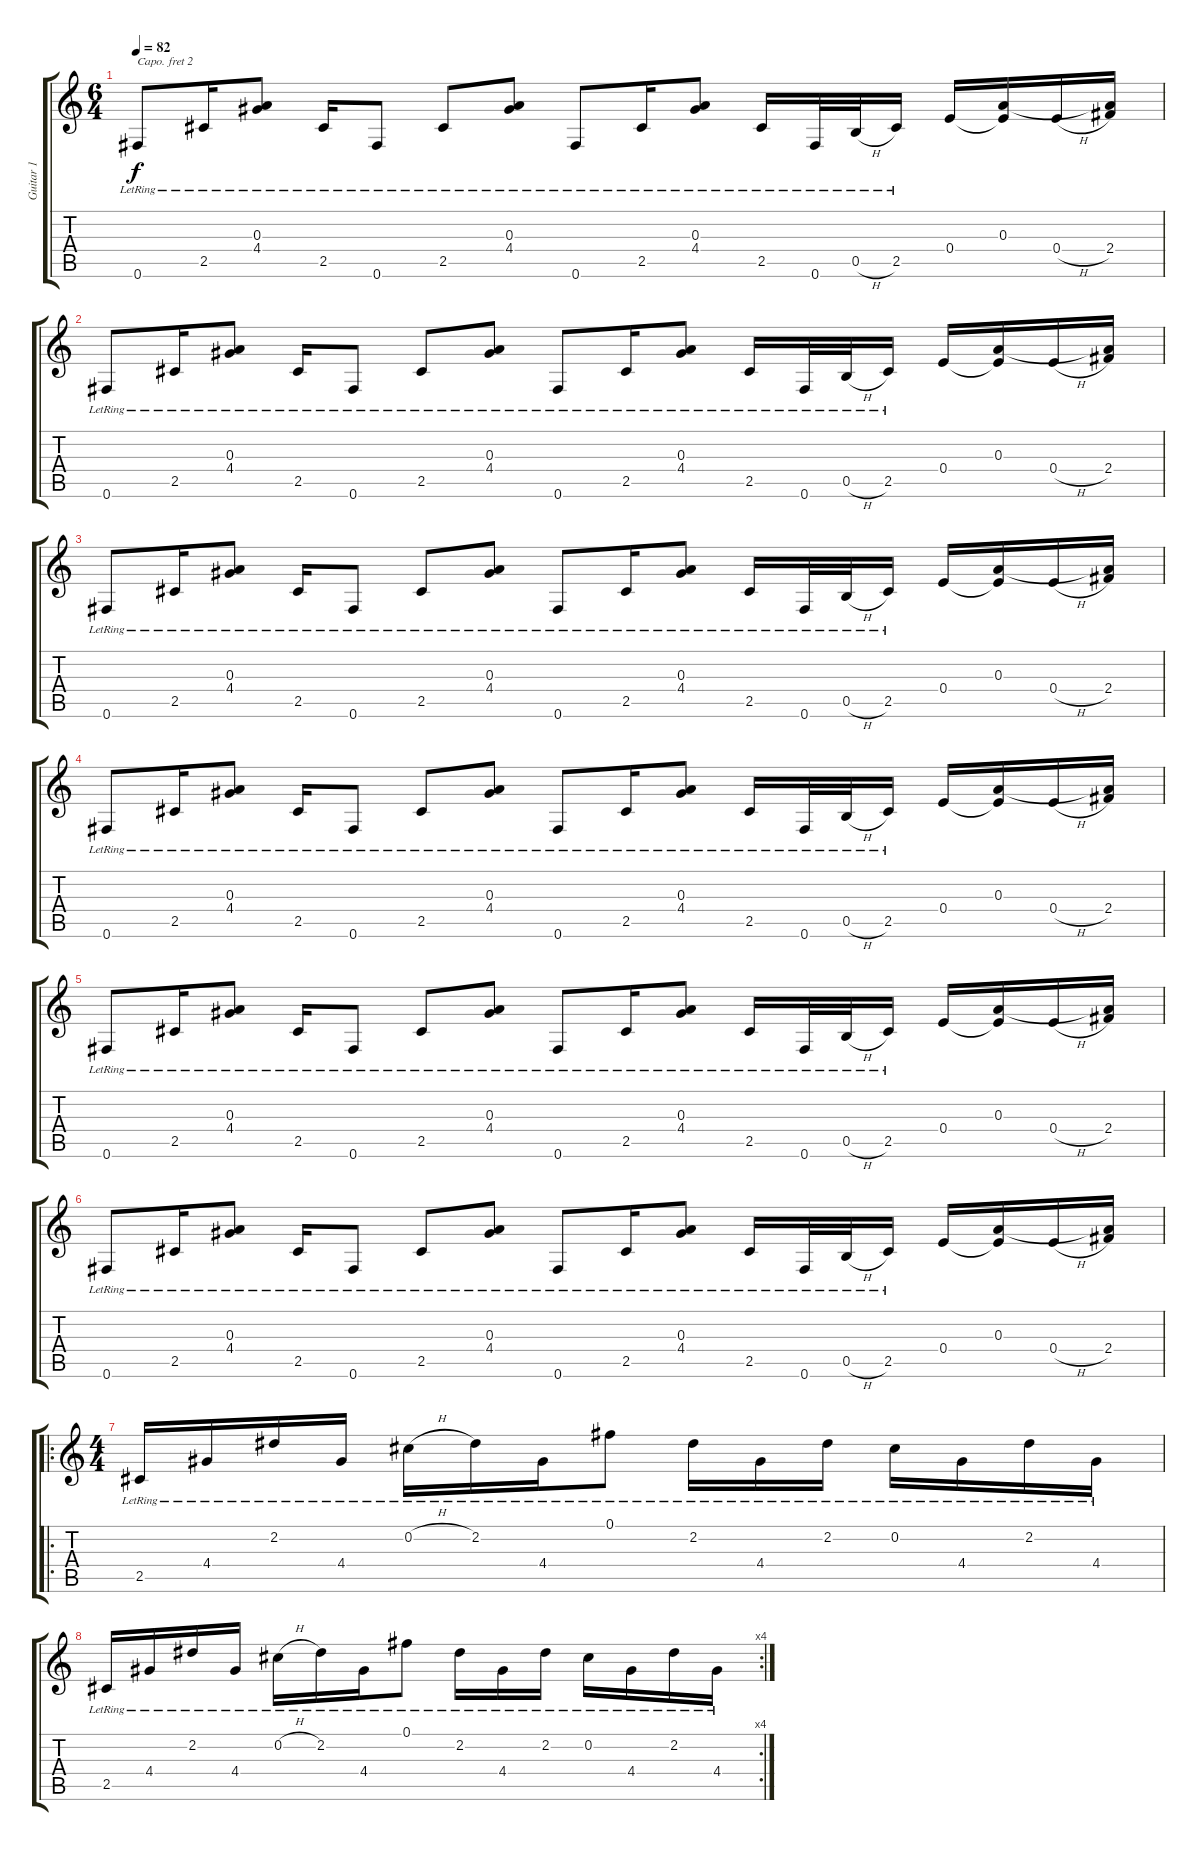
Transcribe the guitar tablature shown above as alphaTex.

\track ("Guitar 1" "Guitar 1") {instrument electricguitarclean}
\staff {score tabs}
\capo 2
\tuning (E4 B3 G3 D3 A2 E2) {hide}
\ts (6 4)
\tempo 82
\clef g2
\ks c
0.6{lr}.8{dy f} 2.5{lr}.16 (0.3{lr} 4.4{lr}).8 2.5{lr}.16 0.6{lr}.8 2.5{lr}.8 (0.3{lr} 4.4{lr}).8 0.6{lr}.8 2.5{lr}.16 (0.3{lr} 4.4{lr}).8 2.5{lr}.16 0.6{lr}.32 0.5{h lr}.32 2.5{lr}.16 0.4.16 (0.3 0.4{t}).16 0.4{h}.16 (0.3{t} 2.4).16 |
0.6{lr}.8 2.5{lr}.16 (0.3{lr} 4.4{lr}).8 2.5{lr}.16 0.6{lr}.8 2.5{lr}.8 (0.3{lr} 4.4{lr}).8 0.6{lr}.8 2.5{lr}.16 (0.3{lr} 4.4{lr}).8 2.5{lr}.16 0.6{lr}.32 0.5{h lr}.32 2.5{lr}.16 0.4.16 (0.3 0.4{t}).16 0.4{h}.16 (0.3{t} 2.4).16 |
0.6{lr}.8 2.5{lr}.16 (0.3{lr} 4.4{lr}).8 2.5{lr}.16 0.6{lr}.8 2.5{lr}.8 (0.3{lr} 4.4{lr}).8 0.6{lr}.8 2.5{lr}.16 (0.3{lr} 4.4{lr}).8 2.5{lr}.16 0.6{lr}.32 0.5{h lr}.32 2.5{lr}.16 0.4.16 (0.3 0.4{t}).16 0.4{h}.16 (0.3{t} 2.4).16 |
0.6{lr}.8 2.5{lr}.16 (0.3{lr} 4.4{lr}).8 2.5{lr}.16 0.6{lr}.8 2.5{lr}.8 (0.3{lr} 4.4{lr}).8 0.6{lr}.8 2.5{lr}.16 (0.3{lr} 4.4{lr}).8 2.5{lr}.16 0.6{lr}.32 0.5{h lr}.32 2.5{lr}.16 0.4.16 (0.3 0.4{t}).16 0.4{h}.16 (0.3{t} 2.4).16 |
0.6{lr}.8 2.5{lr}.16 (0.3{lr} 4.4{lr}).8 2.5{lr}.16 0.6{lr}.8 2.5{lr}.8 (0.3{lr} 4.4{lr}).8 0.6{lr}.8 2.5{lr}.16 (0.3{lr} 4.4{lr}).8 2.5{lr}.16 0.6{lr}.32 0.5{h lr}.32 2.5{lr}.16 0.4.16 (0.3 0.4{t}).16 0.4{h}.16 (0.3{t} 2.4).16 |
0.6{lr}.8 2.5{lr}.16 (0.3{lr} 4.4{lr}).8 2.5{lr}.16 0.6{lr}.8 2.5{lr}.8 (0.3{lr} 4.4{lr}).8 0.6{lr}.8 2.5{lr}.16 (0.3{lr} 4.4{lr}).8 2.5{lr}.16 0.6{lr}.32 0.5{h lr}.32 2.5{lr}.16 0.4.16 (0.3 0.4{t}).16 0.4{h}.16 (0.3{t} 2.4).16 |
\ro
\ts (4 4)
2.5{lr}.16 4.4{lr}.16 2.2{lr}.16 4.4{lr}.16 0.2{h lr}.16 2.2{lr}.16 4.4{lr}.16 0.1{lr}.8 2.2{lr}.16 4.4{lr}.16 2.2{lr}.16 0.2{lr}.16 4.4{lr}.16 2.2{lr}.16 4.4{lr}.16 |
\rc 4
2.5{lr}.16 4.4{lr}.16 2.2{lr}.16 4.4{lr}.16 0.2{h lr}.16 2.2{lr}.16 4.4{lr}.16 0.1{lr}.8 2.2{lr}.16 4.4{lr}.16 2.2{lr}.16 0.2{lr}.16 4.4{lr}.16 2.2{lr}.16 4.4{lr}.16
